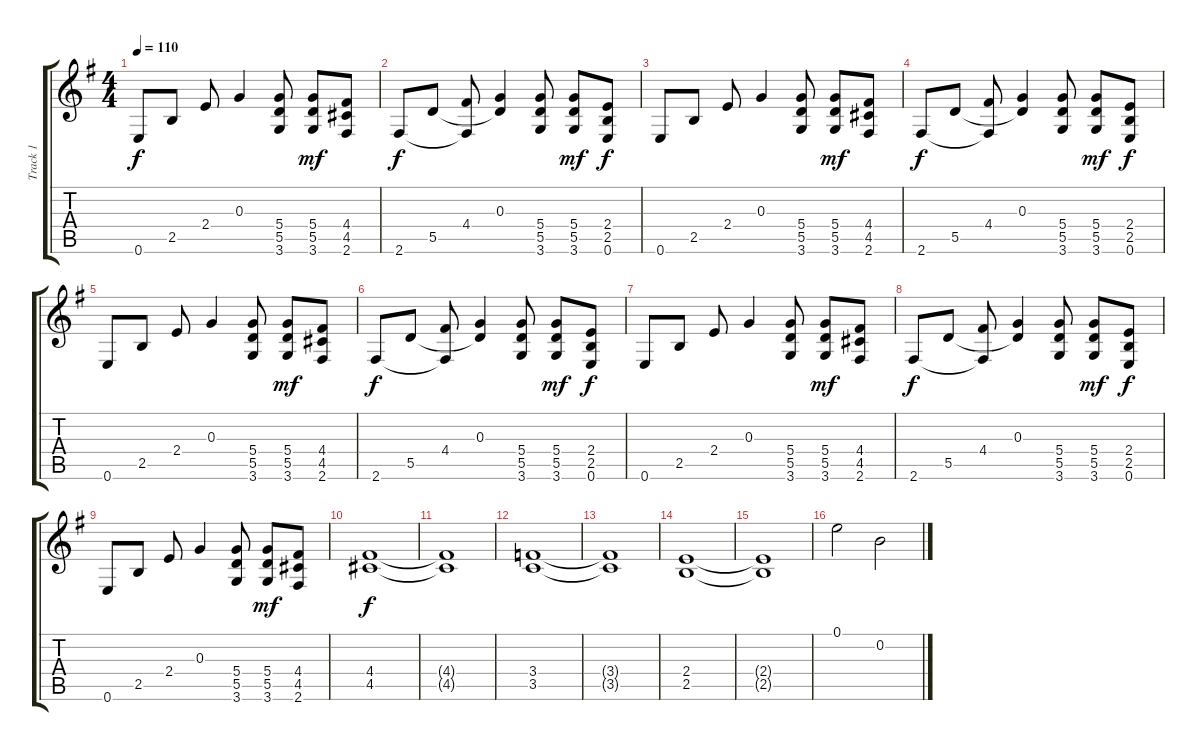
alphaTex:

\track ("Track 1" "Track 1") {instrument overdrivenguitar}
\staff {score tabs}
\tuning (E4 B3 G3 D3 A2 E2) {hide}
\ts (4 4)
\tempo 110
\clef g2
\ks eminor
0.6.8{dy f} 2.5.8 2.4.8 0.3.4 (5.4 5.5 3.6).8 (5.4 5.5 3.6).8{dy mf} (4.4 4.5 2.6).8 |
2.6.8{dy f} 5.5.8 (4.4 2.6{t}).8 (0.3 5.5{t}).4 (5.4 5.5 3.6).8 (5.4 5.5 3.6).8{dy mf} (2.4 2.5 0.6).8{dy f} |
0.6.8 2.5.8 2.4.8 0.3.4 (5.4 5.5 3.6).8 (5.4 5.5 3.6).8{dy mf} (4.4 4.5 2.6).8 |
2.6.8{dy f} 5.5.8 (4.4 2.6{t}).8 (0.3 5.5{t}).4 (5.4 5.5 3.6).8 (5.4 5.5 3.6).8{dy mf} (2.4 2.5 0.6).8{dy f} |
0.6.8 2.5.8 2.4.8 0.3.4 (5.4 5.5 3.6).8 (5.4 5.5 3.6).8{dy mf} (4.4 4.5 2.6).8 |
2.6.8{dy f} 5.5.8 (4.4 2.6{t}).8 (0.3 5.5{t}).4 (5.4 5.5 3.6).8 (5.4 5.5 3.6).8{dy mf} (2.4 2.5 0.6).8{dy f} |
0.6.8 2.5.8 2.4.8 0.3.4 (5.4 5.5 3.6).8 (5.4 5.5 3.6).8{dy mf} (4.4 4.5 2.6).8 |
2.6.8{dy f} 5.5.8 (4.4 2.6{t}).8 (0.3 5.5{t}).4 (5.4 5.5 3.6).8 (5.4 5.5 3.6).8{dy mf} (2.4 2.5 0.6).8{dy f} |
0.6.8 2.5.8 2.4.8 0.3.4 (5.4 5.5 3.6).8 (5.4 5.5 3.6).8{dy mf} (4.4 4.5 2.6).8 |
(4.4 4.5).1{dy f} |
(4.4{t} 4.5{t}).1 |
(3.4 3.5).1 |
(3.4{t} 3.5{t}).1 |
(2.4 2.5).1 |
(2.4{t} 2.5{t}).1 |
0.1.2 0.2.2
